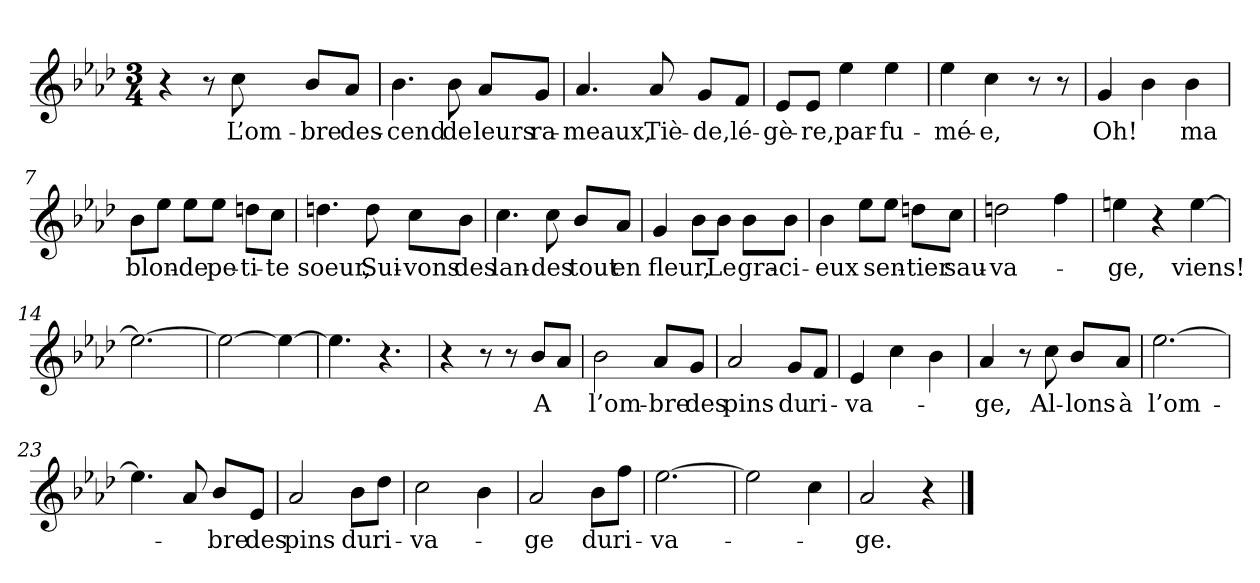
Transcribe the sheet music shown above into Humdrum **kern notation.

**kern	**text
*part1	*part1
*staff1	*staff1
*clefG2	*
*k[b-e-a-d-]	*
*M3/4	*
=1	=1
4r	.
8r	.
!	!LO:LY:b
8cc\	L’om-
!	!LO:LY:b
8b-/L	-bre
!	!LO:LY:b
8a-/J	des-
=2	=2
!	!LO:LY:b
4.b-\	-cend
!	!LO:LY:b
8b-\	de
!	!LO:LY:b
8a-/L	leurs
!	!LO:LY:b
8g/J	ra-
=3	=3
!	!LO:LY:b
4.a-/	-meaux,
!	!LO:LY:b
8a-/	Tiè-
!	!LO:LY:b
8g/L	-de,
!	!LO:LY:b
8f/J	lé-
=4	=4
!	!LO:LY:b
8e-/L	-gè-
!	!LO:LY:b
8e-/J	-re,
!	!LO:LY:b
4ee-\	par-
!	!LO:LY:b
4ee-\	-fu-
=5	=5
!	!LO:LY:b
4ee-\	-mé-
!	!LO:LY:b
4cc\	-e,
8r	.
8r	.
=6	=6
!	!LO:LY:b
4g/	Oh!
4b-\	.
!	!LO:LY:b
4b-\	ma
=7	=7
!	!LO:LY:b
8b-\L	blon-
8ee-\J	.
!	!LO:LY:b
8ee-\L	-de
!	!LO:LY:b
8ee-\J	pe-
!	!LO:LY:b
8ddn\L	-ti-
!	!LO:LY:b
8cc\J	-te
!!LO:LB:g=z
=8	=8
!	!LO:LY:b
4.ddn\	soeur,
!	!LO:LY:b
8dd\	Sui-
!	!LO:LY:b
8cc\L	-vons
!	!LO:LY:b
8b-\J	des
=9	=9
!	!LO:LY:b
4.cc\	lan-
!	!LO:LY:b
8cc\	-des
!	!LO:LY:b
8b-/L	tout
!	!LO:LY:b
8a-/J	en
=10	=10
!	!LO:LY:b
4g/	fleur,
8b-\L	.
!	!LO:LY:b
8b-\J	Le
!	!LO:LY:b
8b-\L	gra-
!	!LO:LY:b
8b-\J	-ci-
=11	=11
!	!LO:LY:b
4b-\	-eux
8ee-\L	.
!	!LO:LY:b
8ee-\J	sen-
!	!LO:LY:b
8ddn\L	-tier
!	!LO:LY:b
8cc\J	sau-
=12	=12
!	!LO:LY:b
2ddn\	-va-
4ff\	.
=13	=13
!	!LO:LY:b
4een\	-ge,
4r	.
!	!LO:LY:b
[4ee\	viens!
=14	=14
2.ee\_	.
=15	=15
2ee\_	.
4ee\_	.
=16	=16
4.ee\]	.
4.r	.
!!LO:LB:g=z
=17	=17
4r	.
8r	.
8r	.
!	!LO:LY:b
8b-/L	A
8a-/J	.
=18	=18
!	!LO:LY:b
2b-\	l’om-
!	!LO:LY:b
8a-/L	-bre
!	!LO:LY:b
8g/J	des
=19	=19
!	!LO:LY:b
2a-/	pins
!	!LO:LY:b
8g/L	du
!	!LO:LY:b
8f/J	ri-
=20	=20
!	!LO:LY:b
4e-/	-va-
4cc\	.
4b-\	.
=21	=21
!	!LO:LY:b
4a-/	-ge,
8r	.
!	!LO:LY:b
8cc\	Al-
!	!LO:LY:b
8b-/L	-lons
!	!LO:LY:b
8a-/J	à
=22	=22
!	!LO:LY:b
[2.ee-\	l’om-
=23	=23
4.ee-\]	.
8a-/	.
!	!LO:LY:b
8b-/L	-bre
!	!LO:LY:b
8e-/J	des
=24	=24
!	!LO:LY:b
2a-/	pins
!	!LO:LY:b
8b-\L	du
!	!LO:LY:b
8dd-\J	ri-
=25	=25
!	!LO:LY:b
2cc\	-va-
4b-\	.
=26	=26
!	!LO:LY:b
2a-/	-ge
!	!LO:LY:b
8b-\L	du
!	!LO:LY:b
8ff\J	ri-
=27	=27
!	!LO:LY:b
[2.ee-\	-va-
!!LO:LB:g=z
=28	=28
2ee-\]	.
4cc\	.
=29	=29
!	!LO:LY:b
2a-/	-ge.
4r	.
==	==
*-	*-
